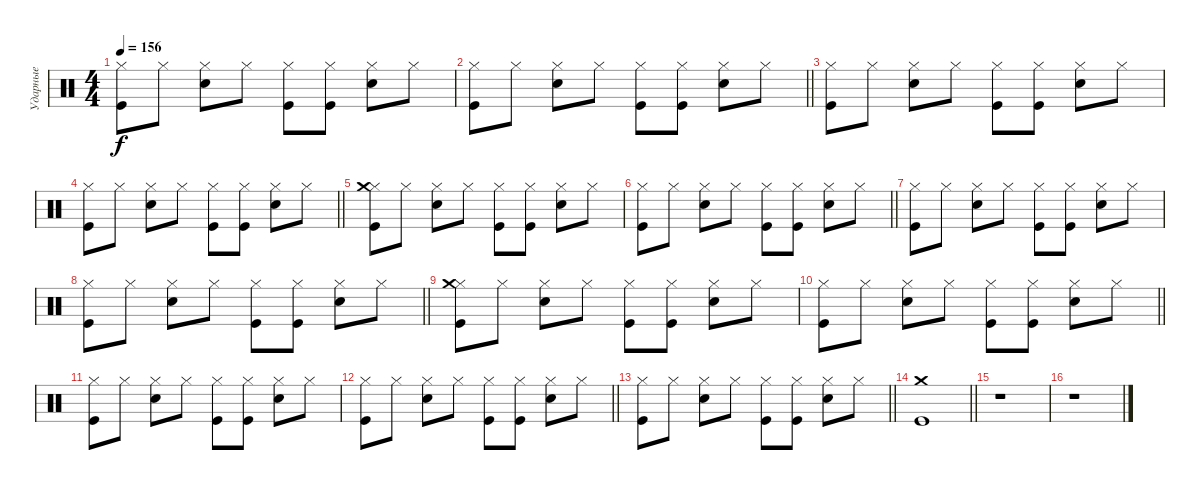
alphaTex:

\track ("Ударные" "Ударные") {instrument percussion}
\staff {score}
\articulation defaults
\ts (4 4)
\tempo 156
\clef neutral
\ks c
("Hi-Hat (closed)" "Kick (hit)").8{dy f} "Hi-Hat (closed)".8 ("Hi-Hat (closed)" "Snare (hit) 2").8 "Hi-Hat (closed)".8 ("Hi-Hat (closed)" "Kick (hit)").8 ("Hi-Hat (closed)" "Kick (hit)").8 ("Hi-Hat (closed)" "Snare (hit) 2").8 "Hi-Hat (closed)".8 |
\barLineRight lightlight
("Hi-Hat (closed)" "Kick (hit)").8 "Hi-Hat (closed)".8 ("Hi-Hat (closed)" "Snare (hit) 2").8 "Hi-Hat (closed)".8 ("Hi-Hat (closed)" "Kick (hit)").8 ("Hi-Hat (closed)" "Kick (hit)").8 ("Hi-Hat (closed)" "Snare (hit) 2").8 "Hi-Hat (closed)".8 |
("Hi-Hat (closed)" "Kick (hit)").8 "Hi-Hat (closed)".8 ("Hi-Hat (closed)" "Snare (hit) 2").8 "Hi-Hat (closed)".8 ("Hi-Hat (closed)" "Kick (hit)").8 ("Hi-Hat (closed)" "Kick (hit)").8 ("Hi-Hat (closed)" "Snare (hit) 2").8 "Hi-Hat (closed)".8 |
\barLineRight lightlight
("Hi-Hat (closed)" "Kick (hit)").8 "Hi-Hat (closed)".8 ("Hi-Hat (closed)" "Snare (hit) 2").8 "Hi-Hat (closed)".8 ("Hi-Hat (closed)" "Kick (hit)").8 ("Hi-Hat (closed)" "Kick (hit)").8 ("Hi-Hat (closed)" "Snare (hit) 2").8 "Hi-Hat (closed)".8 |
("Hi-Hat (closed)" "Kick (hit)" "Crash medium (hit)").8 "Hi-Hat (closed)".8 ("Hi-Hat (closed)" "Snare (hit) 2").8 "Hi-Hat (closed)".8 ("Hi-Hat (closed)" "Kick (hit)").8 ("Hi-Hat (closed)" "Kick (hit)").8 ("Hi-Hat (closed)" "Snare (hit) 2").8 "Hi-Hat (closed)".8 |
\barLineRight lightlight
("Hi-Hat (closed)" "Kick (hit)").8 "Hi-Hat (closed)".8 ("Hi-Hat (closed)" "Snare (hit) 2").8 "Hi-Hat (closed)".8 ("Hi-Hat (closed)" "Kick (hit)").8 ("Hi-Hat (closed)" "Kick (hit)").8 ("Hi-Hat (closed)" "Snare (hit) 2").8 "Hi-Hat (closed)".8 |
("Hi-Hat (closed)" "Kick (hit)").8 "Hi-Hat (closed)".8 ("Hi-Hat (closed)" "Snare (hit) 2").8 "Hi-Hat (closed)".8 ("Hi-Hat (closed)" "Kick (hit)").8 ("Hi-Hat (closed)" "Kick (hit)").8 ("Hi-Hat (closed)" "Snare (hit) 2").8 "Hi-Hat (closed)".8 |
\barLineRight lightlight
("Hi-Hat (closed)" "Kick (hit)").8 "Hi-Hat (closed)".8 ("Hi-Hat (closed)" "Snare (hit) 2").8 "Hi-Hat (closed)".8 ("Hi-Hat (closed)" "Kick (hit)").8 ("Hi-Hat (closed)" "Kick (hit)").8 ("Hi-Hat (closed)" "Snare (hit) 2").8 "Hi-Hat (closed)".8 |
("Hi-Hat (closed)" "Kick (hit)" "Crash medium (hit)").8 "Hi-Hat (closed)".8 ("Hi-Hat (closed)" "Snare (hit) 2").8 "Hi-Hat (closed)".8 ("Hi-Hat (closed)" "Kick (hit)").8 ("Hi-Hat (closed)" "Kick (hit)").8 ("Hi-Hat (closed)" "Snare (hit) 2").8 "Hi-Hat (closed)".8 |
\barLineRight lightlight
("Hi-Hat (closed)" "Kick (hit)").8 "Hi-Hat (closed)".8 ("Hi-Hat (closed)" "Snare (hit) 2").8 "Hi-Hat (closed)".8 ("Hi-Hat (closed)" "Kick (hit)").8 ("Hi-Hat (closed)" "Kick (hit)").8 ("Hi-Hat (closed)" "Snare (hit) 2").8 "Hi-Hat (closed)".8 |
("Hi-Hat (closed)" "Kick (hit)").8 "Hi-Hat (closed)".8 ("Hi-Hat (closed)" "Snare (hit) 2").8 "Hi-Hat (closed)".8 ("Hi-Hat (closed)" "Kick (hit)").8 ("Hi-Hat (closed)" "Kick (hit)").8 ("Hi-Hat (closed)" "Snare (hit) 2").8 "Hi-Hat (closed)".8 |
\barLineRight lightlight
("Hi-Hat (closed)" "Kick (hit)").8 "Hi-Hat (closed)".8 ("Hi-Hat (closed)" "Snare (hit) 2").8 "Hi-Hat (closed)".8 ("Hi-Hat (closed)" "Kick (hit)").8 ("Hi-Hat (closed)" "Kick (hit)").8 ("Hi-Hat (closed)" "Snare (hit) 2").8 "Hi-Hat (closed)".8 |
\barLineRight lightlight
("Hi-Hat (closed)" "Kick (hit)").8 "Hi-Hat (closed)".8 ("Hi-Hat (closed)" "Snare (hit) 2").8 "Hi-Hat (closed)".8 ("Hi-Hat (closed)" "Kick (hit)").8 ("Hi-Hat (closed)" "Kick (hit)").8 ("Hi-Hat (closed)" "Snare (hit) 2").8 "Hi-Hat (closed)".8 |
\barLineRight lightlight
("Kick (hit)" "Crash medium (hit)").1 |
r.1 |
r.1
